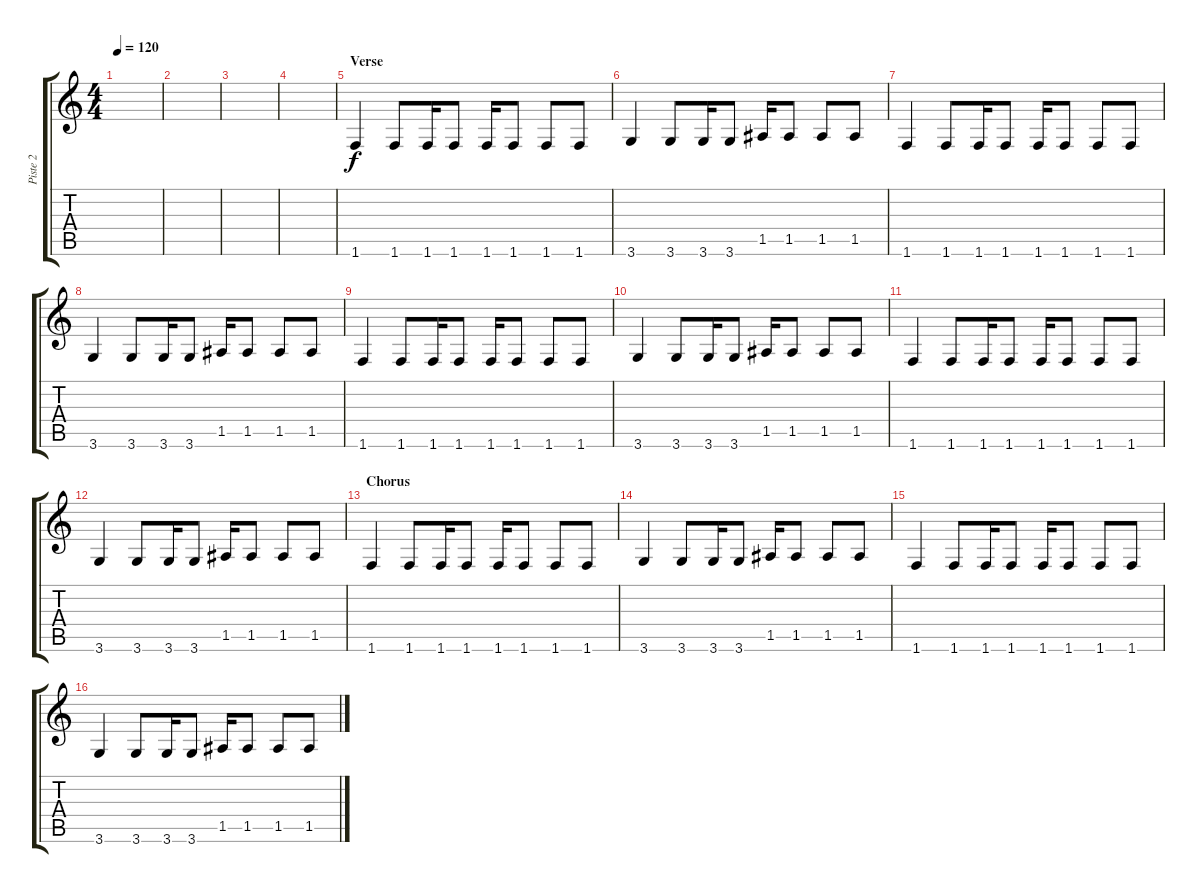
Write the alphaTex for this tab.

\track ("Piste 2" "Piste 2") {instrument electricbasspick}
\staff {score tabs}
\tuning (E4 B3 G3 D3 A2 E2) {hide}
\ts (4 4)
\tempo 120
\clef g2
\ks c
|
|
|
|
\section ("" "Verse")
1.6.4 1.6.8 1.6.16 1.6.8 1.6.16 1.6.8 1.6.8 1.6.8 |
3.6.4 3.6.8 3.6.16 3.6.8 1.5.16 1.5.8 1.5.8 1.5.8 |
1.6.4 1.6.8 1.6.16 1.6.8 1.6.16 1.6.8 1.6.8 1.6.8 |
3.6.4 3.6.8 3.6.16 3.6.8 1.5.16 1.5.8 1.5.8 1.5.8 |
1.6.4 1.6.8 1.6.16 1.6.8 1.6.16 1.6.8 1.6.8 1.6.8 |
3.6.4 3.6.8 3.6.16 3.6.8 1.5.16 1.5.8 1.5.8 1.5.8 |
1.6.4 1.6.8 1.6.16 1.6.8 1.6.16 1.6.8 1.6.8 1.6.8 |
3.6.4 3.6.8 3.6.16 3.6.8 1.5.16 1.5.8 1.5.8 1.5.8 |
\section ("" "Chorus")
1.6.4 1.6.8 1.6.16 1.6.8 1.6.16 1.6.8 1.6.8 1.6.8 |
3.6.4 3.6.8 3.6.16 3.6.8 1.5.16 1.5.8 1.5.8 1.5.8 |
1.6.4 1.6.8 1.6.16 1.6.8 1.6.16 1.6.8 1.6.8 1.6.8 |
3.6.4 3.6.8 3.6.16 3.6.8 1.5.16 1.5.8 1.5.8 1.5.8
